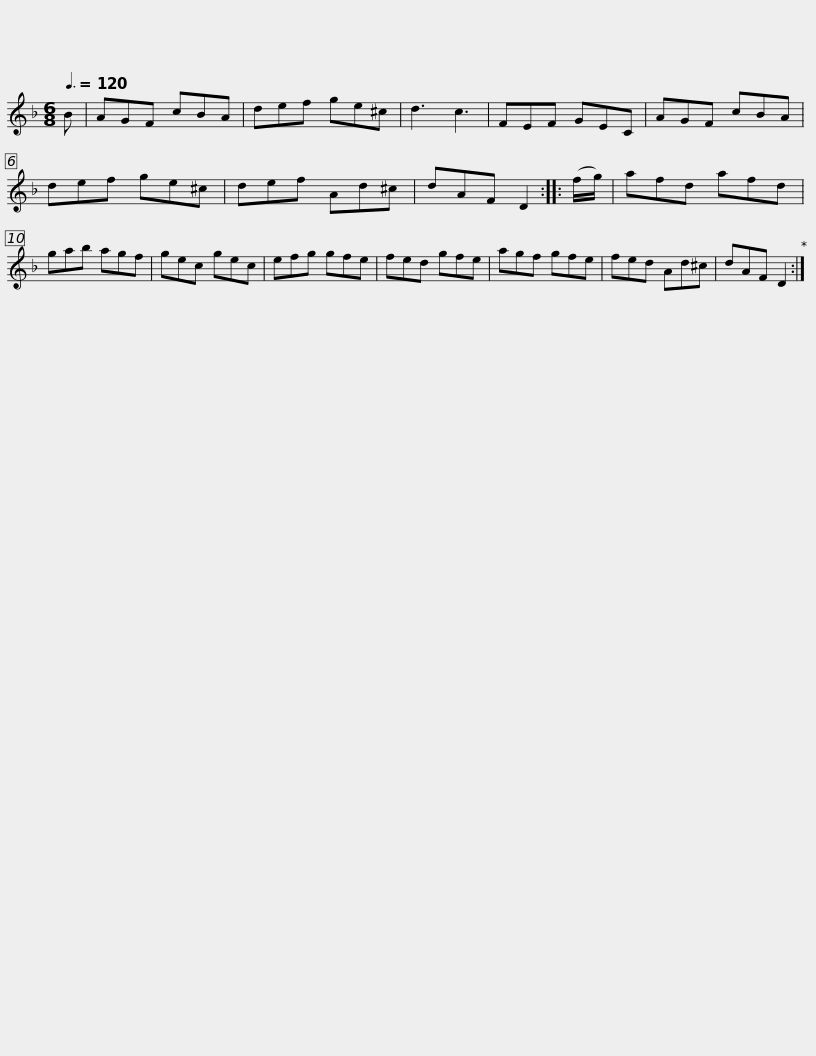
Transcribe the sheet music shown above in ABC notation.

X:1
L:1/8
Q:3/8=120
M:6/8
I:linebreak $
K:Dmin
V:1 treble
V:1
 B | AGF cBA | def ge^c | d3 c3 | FEF GEC | %5
 AGF cBA | def ge^c | def Ad^c |$ dAF D2 :: (f/g/) | %10
 afd afd | gab agf | gec gec | efg gfe | fed gfe | %15
 agf gfe |$ fed Ad^c | dAF D2 :| %18
